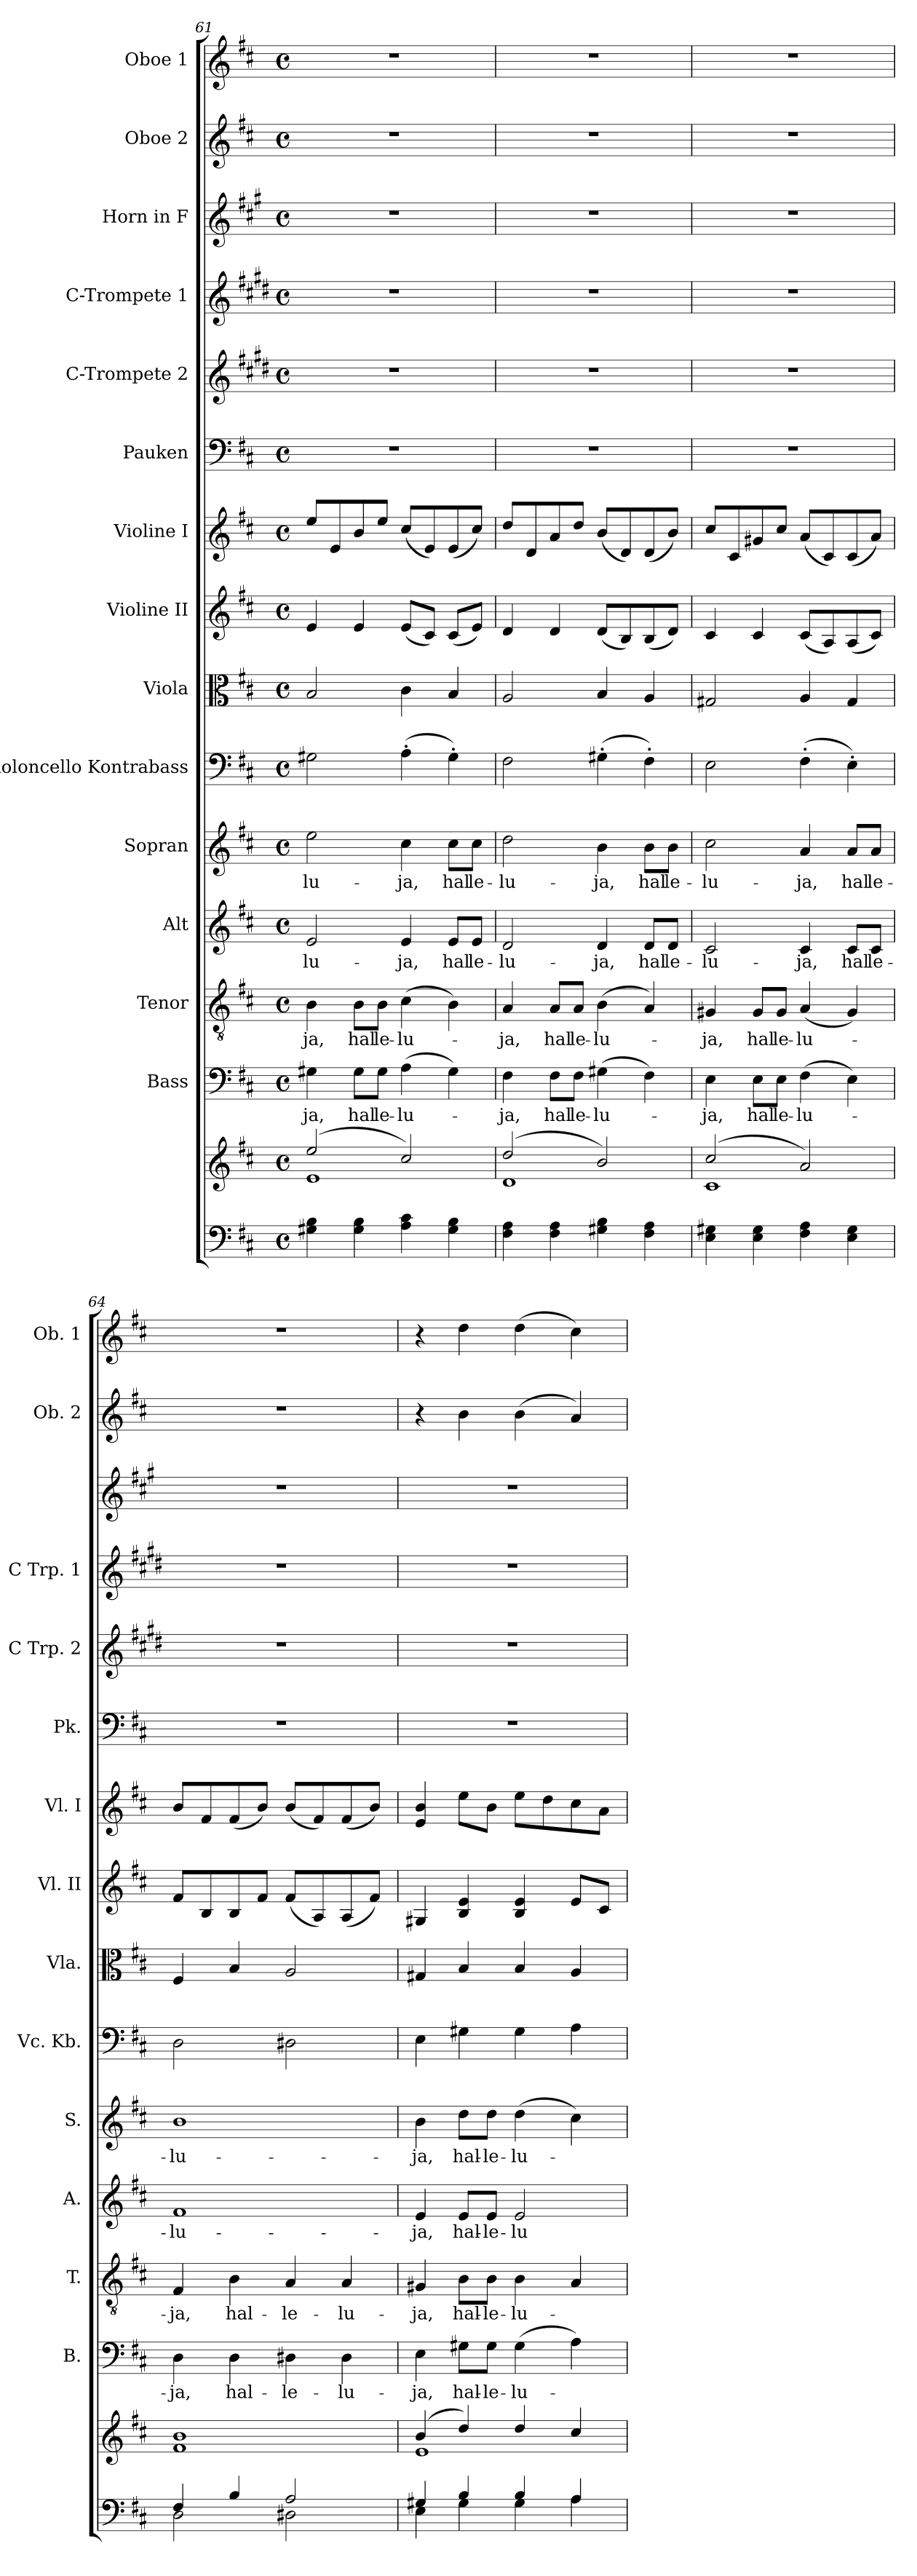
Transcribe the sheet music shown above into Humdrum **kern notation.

**kern	**kern	**kern	**text	**kern	**text	**kern	**text	**kern	**text	**kern	**kern	**kern	**kern	**kern	**kern	**kern	**kern	**kern	**kern
*part15	*part15	*part14	*part14	*part13	*part13	*part12	*part12	*part11	*part11	*part10	*part9	*part8	*part7	*part6	*part5	*part4	*part3	*part2	*part1
*staff16	*staff15	*staff14	*staff14	*staff13	*staff13	*staff12	*staff12	*staff11	*staff11	*staff10	*staff9	*staff8	*staff7	*staff6	*staff5	*staff4	*staff3	*staff2	*staff1
*	*	*I"Bass	*	*I"Tenor	*	*I"Alt	*	*I"Sopran	*	*I"Violoncello Kontrabass	*I"Viola	*I"Violine II	*I"Violine I	*I"Pauken	*I"C-Trompete 2	*I"C-Trompete 1	*I"Horn in F	*I"Oboe 2	*I"Oboe 1
*	*	*I'B.	*	*I'T.	*	*I'A.	*	*I'S.	*	*I'Vc. Kb.	*I'Vla.	*I'Vl. II	*I'Vl. I	*I'Pk.	*I'C Trp. 2	*I'C Trp. 1	*	*I'Ob. 2	*I'Ob. 1
*clefF4	*clefG2	*clefF4	*	*clefGv2	*	*clefG2	*	*clefG2	*	*clefF4	*clefC3	*clefG2	*clefG2	*clefF4	*clefG2	*clefG2	*clefG2	*clefG2	*clefG2
*	*	*	*	*	*	*	*	*	*	*ITrd7c12	*	*	*	*	*ITrd1c2	*ITrd1c2	*ITrd4c7	*	*
*k[f#c#]	*k[f#c#]	*k[f#c#]	*	*k[f#c#]	*	*k[f#c#]	*	*k[f#c#]	*	*k[f#c#]	*k[f#c#]	*k[f#c#]	*k[f#c#]	*k[f#c#]	*k[f#c#]	*k[f#c#]	*k[f#c#]	*k[f#c#]	*k[f#c#]
*D:	*D:	*D:	*	*D:	*	*D:	*	*D:	*	*D:	*D:	*D:	*D:	*D:	*D:	*D:	*D:	*D:	*D:
*M4/4	*M4/4	*M4/4	*	*M4/4	*	*M4/4	*	*M4/4	*	*M4/4	*M4/4	*M4/4	*M4/4	*M4/4	*M4/4	*M4/4	*M4/4	*M4/4	*M4/4
*met(c)	*met(c)	*met(c)	*	*met(c)	*	*met(c)	*	*met(c)	*	*met(c)	*met(c)	*met(c)	*met(c)	*met(c)	*met(c)	*met(c)	*met(c)	*met(c)	*met(c)
=61	=61	=61	=61	=61	=61	=61	=61	=61	=61	=61	=61	=61	=61	=61	=61	=61	=61	=61	=61
*	*^	*	*	*	*	*	*	*	*	*	*	*	*	*	*	*	*	*	*
!	!	!	!	!LO:LY:b	!	!LO:LY:b	!	!LO:LY:b	!	!LO:LY:b	!	!	!	!	!	!	!	!	!	!
4G#X\ 4B\	(2ee/	1e	4G#X\	-ja,	4B\	-ja,	2e/	-lu-	2ee\	-lu-	2GG#X\	2B/	4e/	8ee/L	1r	1r	1r	1r	1r	1r
.	.	.	.	.	.	.	.	.	.	.	.	.	.	8e/	.	.	.	.	.	.
!	!	!	!	!LO:LY:b	!	!LO:LY:b	!	!	!	!	!	!	!	!	!	!	!	!	!	!
4G#\ 4B\	.	.	8G#\L	hal-	8B\L	hal-	.	.	.	.	.	.	4e/	8b/	.	.	.	.	.	.
!	!	!	!	!LO:LY:b	!	!LO:LY:b	!	!	!	!	!	!	!	!	!	!	!	!	!	!
.	.	.	8G#\J	-le-	8B\J	-le-	.	.	.	.	.	.	.	8ee/J	.	.	.	.	.	.
!	!	!	!	!LO:LY:b	!	!LO:LY:b	!	!LO:LY:b	!	!LO:LY:b	!	!	!	!	!	!	!	!	!	!
4A\ 4c#\	2cc#/)	.	(>4A\	-lu-	(>4c#\	-lu-	4e/	-ja,	4cc#\	-ja,	(>4AA'>\	4c#\	(<8e/L	(<8cc#/L	.	.	.	.	.	.
.	.	.	.	.	.	.	.	.	.	.	.	.	8c#/J)	8e/)	.	.	.	.	.	.
!	!	!	!	!	!	!	!	!LO:LY:b	!	!LO:LY:b	!	!	!	!	!	!	!	!	!	!
4G#\ 4B\	.	.	4G#\)	.	4B\)	.	8e/L	hal-	8cc#\L	hal-	4GG#'>\)	4B/	(<8c#/L	(<8e/	.	.	.	.	.	.
!	!	!	!	!	!	!	!	!LO:LY:b	!	!LO:LY:b	!	!	!	!	!	!	!	!	!	!
.	.	.	.	.	.	.	8e/J	-le-	8cc#\J	-le-	.	.	8e/J)	8cc#/J)	.	.	.	.	.	.
!!LO:PB:g=z
=62	=62	=62	=62	=62	=62	=62	=62	=62	=62	=62	=62	=62	=62	=62	=62	=62	=62	=62	=62	=62
!	!	!	!	!LO:LY:b	!	!LO:LY:b	!	!LO:LY:b	!	!LO:LY:b	!	!	!	!	!	!	!	!	!	!
4F#\ 4A\	(2dd/	1d	4F#\	-ja,	4A/	-ja,	2d/	-lu-	2dd\	-lu-	2FF#\	2A/	4d/	8dd/L	1r	1r	1r	1r	1r	1r
.	.	.	.	.	.	.	.	.	.	.	.	.	.	8d/	.	.	.	.	.	.
!	!	!	!	!LO:LY:b	!	!LO:LY:b	!	!	!	!	!	!	!	!	!	!	!	!	!	!
4F#\ 4A\	.	.	8F#\L	hal-	8A/L	hal-	.	.	.	.	.	.	4d/	8a/	.	.	.	.	.	.
!	!	!	!	!LO:LY:b	!	!LO:LY:b	!	!	!	!	!	!	!	!	!	!	!	!	!	!
.	.	.	8F#\J	-le-	8A/J	-le-	.	.	.	.	.	.	.	8dd/J	.	.	.	.	.	.
!	!	!	!	!LO:LY:b	!	!LO:LY:b	!	!LO:LY:b	!	!LO:LY:b	!	!	!	!	!	!	!	!	!	!
4G#X\ 4B\	2b/)	.	(>4G#X\	-lu-	(>4B\	-lu-	4d/	-ja,	4b\	-ja,	(>4GG#X'>\	4B/	(<8d/L	(<8b/L	.	.	.	.	.	.
.	.	.	.	.	.	.	.	.	.	.	.	.	8B/)	8d/)	.	.	.	.	.	.
!	!	!	!	!	!	!	!	!LO:LY:b	!	!LO:LY:b	!	!	!	!	!	!	!	!	!	!
4F#\ 4A\	.	.	4F#\)	.	4A/)	.	8d/L	hal-	8b\L	hal-	4FF#'>\)	4A/	(<8B/	(<8d/	.	.	.	.	.	.
!	!	!	!	!	!	!	!	!LO:LY:b	!	!LO:LY:b	!	!	!	!	!	!	!	!	!	!
.	.	.	.	.	.	.	8d/J	-le-	8b\J	-le-	.	.	8d/J)	8b/J)	.	.	.	.	.	.
=63	=63	=63	=63	=63	=63	=63	=63	=63	=63	=63	=63	=63	=63	=63	=63	=63	=63	=63	=63	=63
!	!	!	!	!LO:LY:b	!	!LO:LY:b	!	!LO:LY:b	!	!LO:LY:b	!	!	!	!	!	!	!	!	!	!
4E\ 4G#X\	(2cc#/	1c#	4E\	-ja,	4G#X/	-ja,	2c#/	-lu-	2cc#\	-lu-	2EE\	2G#X/	4c#/	8cc#/L	1r	1r	1r	1r	1r	1r
.	.	.	.	.	.	.	.	.	.	.	.	.	.	8c#/	.	.	.	.	.	.
!	!	!	!	!LO:LY:b	!	!LO:LY:b	!	!	!	!	!	!	!	!	!	!	!	!	!	!
4E\ 4G#\	.	.	8E\L	hal-	8G#/L	hal-	.	.	.	.	.	.	4c#/	8g#X/	.	.	.	.	.	.
!	!	!	!	!LO:LY:b	!	!LO:LY:b	!	!	!	!	!	!	!	!	!	!	!	!	!	!
.	.	.	8E\J	-le-	8G#/J	-le-	.	.	.	.	.	.	.	8cc#/J	.	.	.	.	.	.
!	!	!	!	!LO:LY:b	!	!LO:LY:b	!	!LO:LY:b	!	!LO:LY:b	!	!	!	!	!	!	!	!	!	!
4F#\ 4A\	2a/)	.	(>4F#\	-lu-	(<4A/	-lu-	4c#/	-ja,	4a/	-ja,	(>4FF#'>\	4A/	(<8c#/L	(<8a/L	.	.	.	.	.	.
.	.	.	.	.	.	.	.	.	.	.	.	.	8A/)	8c#/)	.	.	.	.	.	.
!	!	!	!	!	!	!	!	!LO:LY:b	!	!LO:LY:b	!	!	!	!	!	!	!	!	!	!
4E\ 4G#\	.	.	4E\)	.	4G#/)	.	8c#/L	hal-	8a/L	hal-	4EE'>\)	4G#/	(<8A/	(<8c#/	.	.	.	.	.	.
!	!	!	!	!	!	!	!	!LO:LY:b	!	!LO:LY:b	!	!	!	!	!	!	!	!	!	!
.	.	.	.	.	.	.	8c#/J	-le-	8a/J	-le-	.	.	8c#/J)	8a/J)	.	.	.	.	.	.
=64	=64	=64	=64	=64	=64	=64	=64	=64	=64	=64	=64	=64	=64	=64	=64	=64	=64	=64	=64	=64
*^	*	*	*	*	*	*	*	*	*	*	*	*	*	*	*	*	*	*	*	*
!	!	!	!	!	!LO:LY:b	!	!LO:LY:b	!	!LO:LY:b	!	!LO:LY:b	!	!	!	!	!	!	!	!	!	!
4F#/	2D\	1b	1f#	4D\	-ja,	4F#/	-ja,	1f#	-lu-	1b	-lu-	2DD\	4F#/	8f#/L	8b/L	1r	1r	1r	1r	1r	1r
.	.	.	.	.	.	.	.	.	.	.	.	.	.	8B/	8f#/	.	.	.	.	.	.
!	!	!	!	!	!LO:LY:b	!	!LO:LY:b	!	!	!	!	!	!	!	!	!	!	!	!	!	!
4B/	.	.	.	4D\	hal-	4B\	hal-	.	.	.	.	.	4B/	8B/	(<8f#/	.	.	.	.	.	.
.	.	.	.	.	.	.	.	.	.	.	.	.	.	8f#/J	8b/J)	.	.	.	.	.	.
!	!	!	!	!	!LO:LY:b	!	!LO:LY:b	!	!	!	!	!	!	!	!	!	!	!	!	!	!
2A/	2D#X\	.	.	4D#X\	-le-	4A/	-le-	.	.	.	.	2DD#X\	2A/	(<8f#/L	(<8b/L	.	.	.	.	.	.
.	.	.	.	.	.	.	.	.	.	.	.	.	.	8A/)	8f#/)	.	.	.	.	.	.
!	!	!	!	!	!LO:LY:b	!	!LO:LY:b	!	!	!	!	!	!	!	!	!	!	!	!	!	!
.	.	.	.	4D#\	-lu-	4A/	-lu-	.	.	.	.	.	.	(<8A/	(<8f#/	.	.	.	.	.	.
.	.	.	.	.	.	.	.	.	.	.	.	.	.	8f#/J)	8b/J)	.	.	.	.	.	.
=65	=65	=65	=65	=65	=65	=65	=65	=65	=65	=65	=65	=65	=65	=65	=65	=65	=65	=65	=65	=65	=65
!	!	!	!	!	!LO:LY:b	!	!LO:LY:b	!	!LO:LY:b	!	!LO:LY:b	!	!	!	!	!	!	!	!	!	!
4G#X/	4E\	(4b/	1e	4E\	-ja,	4G#X/	-ja,	4e/	-ja,	4b\	-ja,	4EE\	4G#X/	4G#X/	4e/ 4b/	1r	1r	1r	1r	4r	4r
!	!	!	!	!	!LO:LY:b	!	!LO:LY:b	!	!LO:LY:b	!	!LO:LY:b	!	!	!	!	!	!	!	!	!	!
4B/	4G#\	4dd/)	.	8G#X\L	hal-	8B\L	hal-	8e/L	hal-	8dd\L	hal-	4GG#X\	4B/	4B/ 4e/	8ee\L	.	.	.	.	4b\	4dd\
!	!	!	!	!	!LO:LY:b	!	!LO:LY:b	!	!LO:LY:b	!	!LO:LY:b	!	!	!	!	!	!	!	!	!	!
.	.	.	.	8G#\J	-le-	8B\J	-le-	8e/J	-le-	8dd\J	-le-	.	.	.	8b\J	.	.	.	.	.	.
!	!	!	!	!	!LO:LY:b	!	!LO:LY:b	!	!LO:LY:b	!	!LO:LY:b	!	!	!	!	!	!	!	!	!	!
4B/	4G#\	4dd/	.	(>4G#\	-lu-	4B\	-lu-	2e/	-lu-	(>4dd\	-lu-	4GG#\	4B/	4B/ 4e/	8ee\L	.	.	.	.	(>4b\	(>4dd\
.	.	.	.	.	.	.	.	.	.	.	.	.	.	.	8dd\	.	.	.	.	.	.
4A/	4A\	4cc#/	.	4A\)	.	4A/	.	.	.	4cc#\)	.	4AA\	4A/	8e/L	8cc#\	.	.	.	.	4a/)	4cc#\)
.	.	.	.	.	.	.	.	.	.	.	.	.	.	8c#/J	8a\J	.	.	.	.	.	.
*v	*v	*	*	*	*	*	*	*	*	*	*	*	*	*	*	*	*	*	*	*	*
*	*v	*v	*	*	*	*	*	*	*	*	*	*	*	*	*	*	*	*	*	*
=	=	=	=	=	=	=	=	=	=	=	=	=	=	=	=	=	=	=	=
*-	*-	*-	*-	*-	*-	*-	*-	*-	*-	*-	*-	*-	*-	*-	*-	*-	*-	*-	*-
